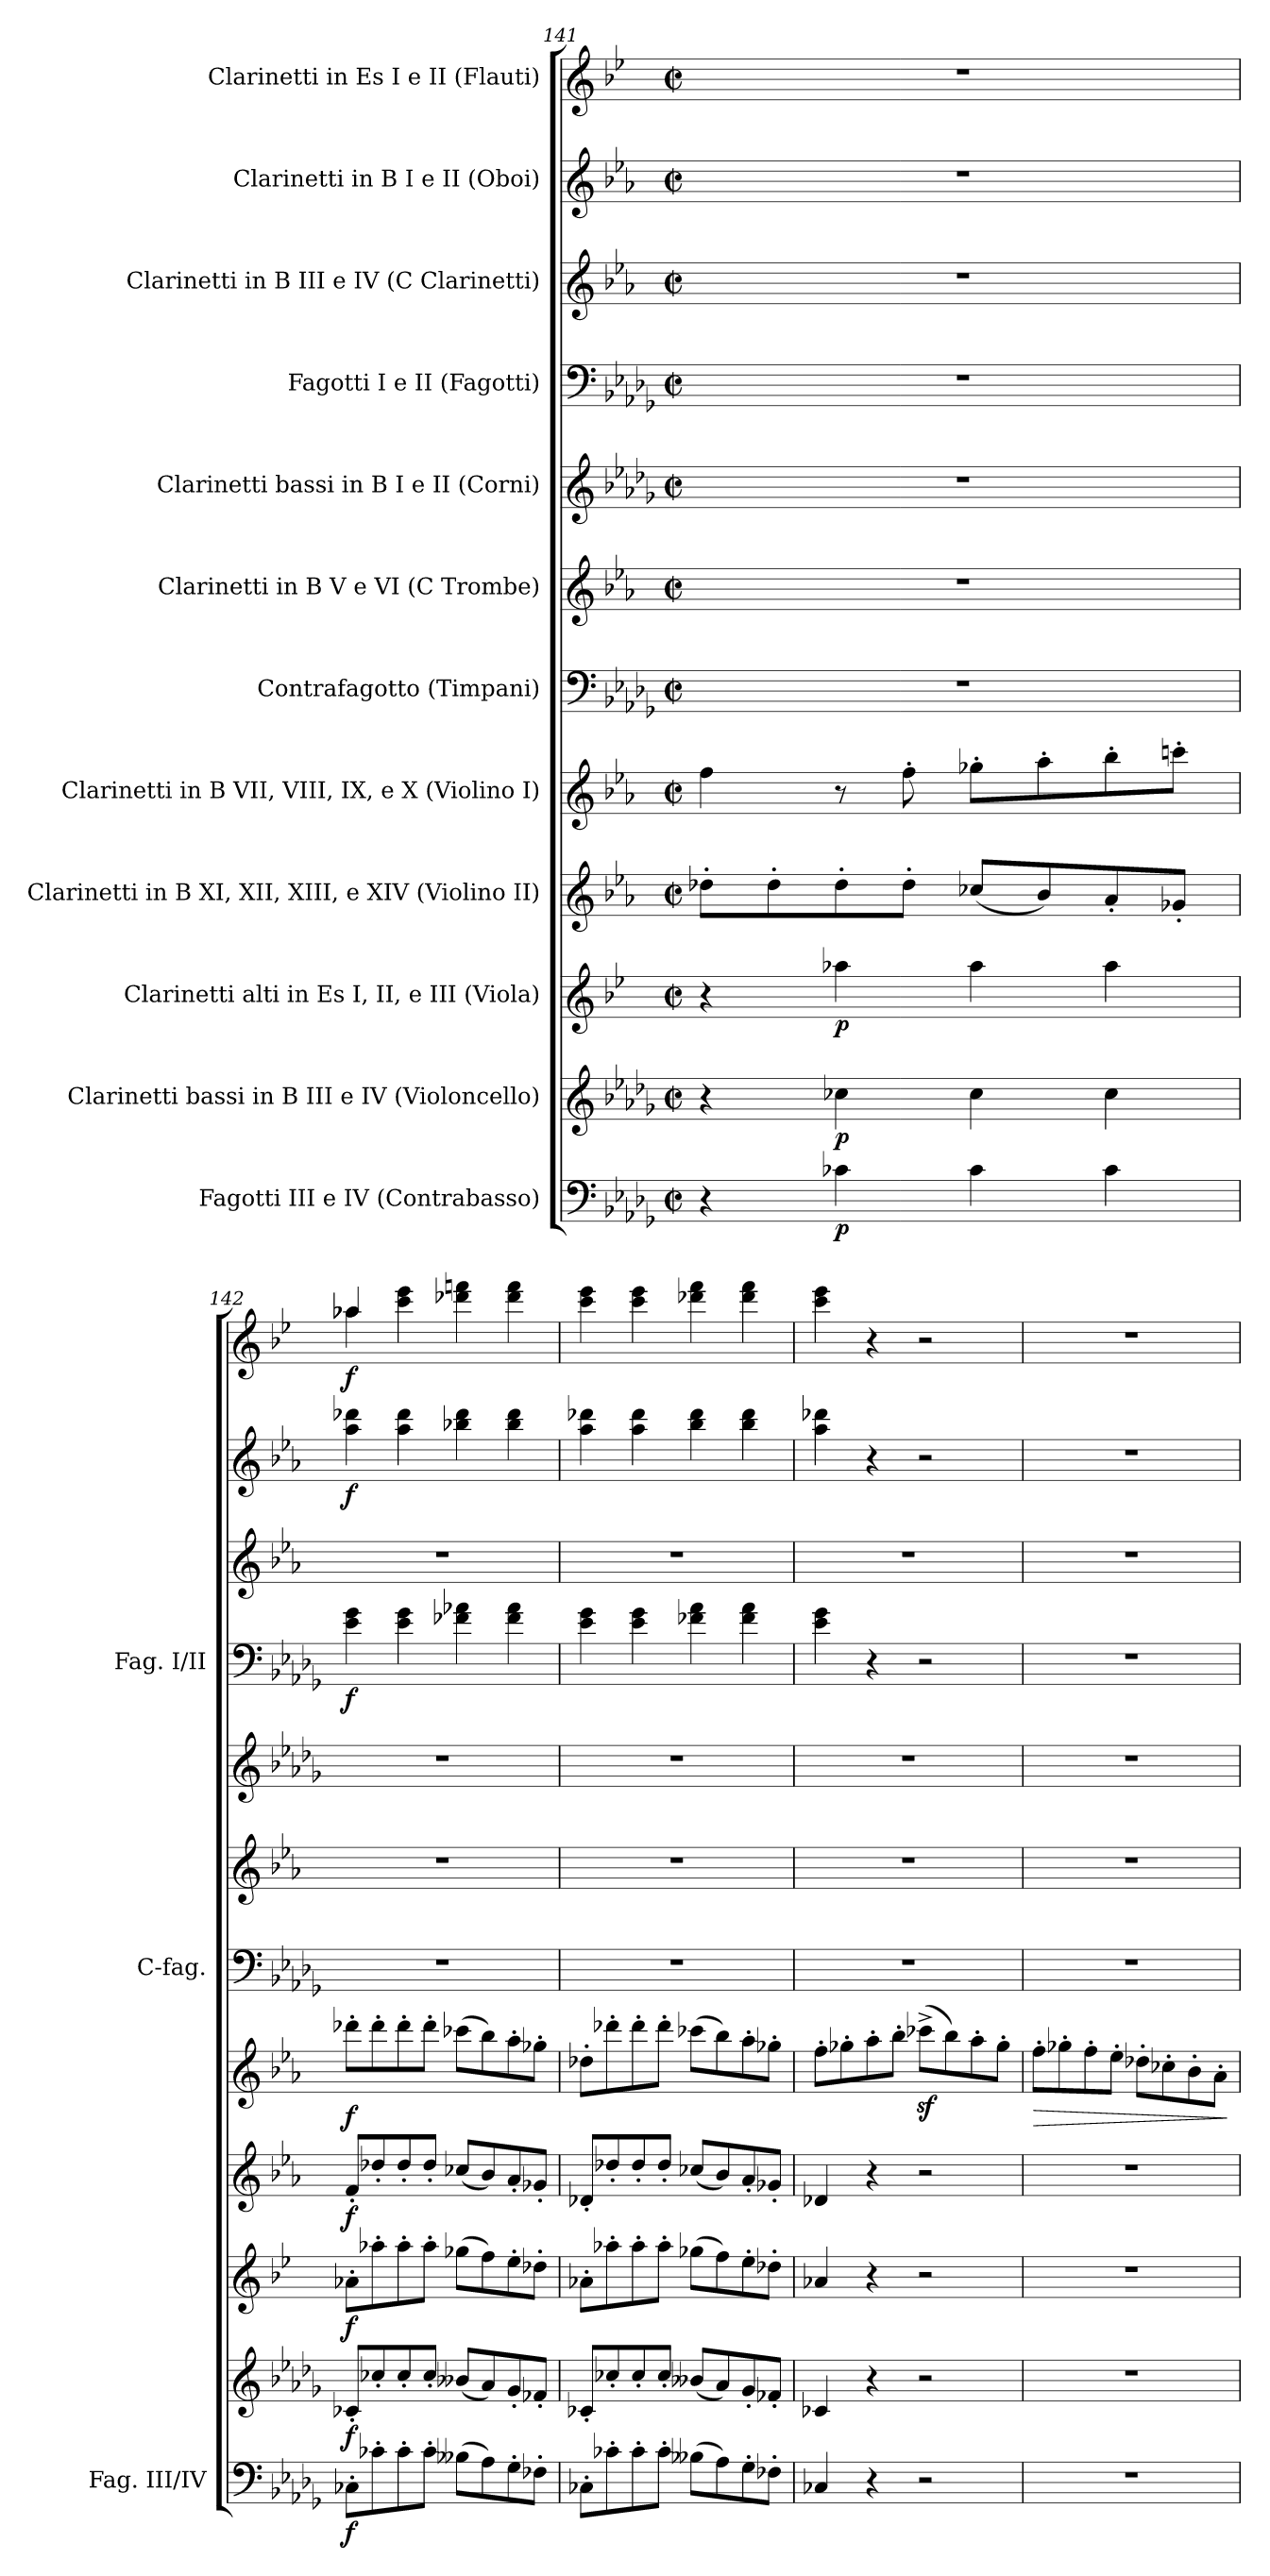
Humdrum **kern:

**kern	**dynam	**kern	**dynam	**kern	**dynam	**kern	**dynam	**kern	**dynam	**kern	**kern	**kern	**kern	**dynam	**kern	**kern	**dynam	**kern	**dynam
*part12	*part12	*part11	*part11	*part10	*part10	*part9	*part9	*part8	*part8	*part7	*part6	*part5	*part4	*part4	*part3	*part2	*part2	*part1	*part1
*staff12	*staff12	*staff11	*staff11	*staff10	*staff10	*staff9	*staff9	*staff8	*staff8	*staff7	*staff6	*staff5	*staff4	*staff4	*staff3	*staff2	*staff2	*staff1	*staff1
*I"Fagotti III e IV (Contrabasso)	*	*I"Clarinetti bassi in B III e IV (Violoncello)	*	*I"Clarinetti alti in Es I, II, e III (Viola)	*	*I"Clarinetti in B XI, XII, XIII, e XIV (Violino II)	*	*I"Clarinetti in B VII, VIII, IX, e X (Violino I)	*	*I"Contrafagotto (Timpani)	*I"Clarinetti in B V e VI (C Trombe)	*I"Clarinetti bassi in B I e II (Corni)	*I"Fagotti I e II (Fagotti)	*	*I"Clarinetti in B III e IV (C Clarinetti)	*I"Clarinetti in B I e II (Oboi)	*	*I"Clarinetti in Es I e II (Flauti)	*
*I'Fag. III/IV	*	*	*	*	*	*	*	*	*	*I'C-fag.	*	*	*I'Fag. I/II	*	*	*	*	*	*
*clefF4	*	*clefG2	*	*clefG2	*	*clefG2	*	*clefG2	*	*clefF4	*clefG2	*clefG2	*clefF4	*	*clefG2	*clefG2	*	*clefG2	*
*	*	*ITrd8c14	*	*ITrd5c9	*	*ITrd1c2	*	*ITrd1c2	*	*ITrd7c12	*ITrd1c2	*ITrd8c14	*	*	*ITrd1c2	*ITrd1c2	*	*ITrd-2c-3	*
*k[b-e-a-d-g-]	*	*k[b-e-a-d-g-]	*	*k[b-e-a-d-g-]	*	*k[b-e-a-d-g-]	*	*k[b-e-a-d-g-]	*	*k[b-e-a-d-g-]	*k[b-e-a-d-g-]	*k[b-e-a-d-g-]	*k[b-e-a-d-g-]	*	*k[b-e-a-d-g-]	*k[b-e-a-d-g-]	*	*k[b-e-a-d-g-]	*
*M2/2	*	*M2/2	*	*M2/2	*	*M2/2	*	*M2/2	*	*M2/2	*M2/2	*M2/2	*M2/2	*	*M2/2	*M2/2	*	*M2/2	*
*met(c|)	*	*met(c|)	*	*met(c|)	*	*met(c|)	*	*met(c|)	*	*met(c|)	*met(c|)	*met(c|)	*met(c|)	*	*met(c|)	*met(c|)	*	*met(c|)	*
=141	=141	=141	=141	=141	=141	=141	=141	=141	=141	=141	=141	=141	=141	=141	=141	=141	=141	=141	=141
4r	.	4r	.	4r	.	8cc-X'\L	.	4ee-\	.	1r	1r	1r	1r	.	1r	1r	.	1r	.
.	.	.	.	.	.	8cc-'\	.	.	.	.	.	.	.	.	.	.	.	.	.
!	!LO:DY:b	!	!LO:DY:b	!	!LO:DY:b	!	!	!	!	!	!	!	!	!	!	!	!	!	!
4c-X\	p	4c-X\	p	4cc-X\	p	8cc-'\	.	8r	.	.	.	.	.	.	.	.	.	.	.
.	.	.	.	.	.	8cc-'\J	.	8ee-'\	.	.	.	.	.	.	.	.	.	.	.
4c-\	.	4c-\	.	4cc-\	.	(<8b--X/L	.	8ff-X'\L	.	.	.	.	.	.	.	.	.	.	.
.	.	.	.	.	.	8a-/)	.	8gg-'\	.	.	.	.	.	.	.	.	.	.	.
4c-\	.	4c-\	.	4cc-\	.	8g-'/	.	8aa-'\	.	.	.	.	.	.	.	.	.	.	.
.	.	.	.	.	.	8f-X'/J	.	8bb-X'\J	.	.	.	.	.	.	.	.	.	.	.
!!LO:LB:g=z
=142	=142	=142	=142	=142	=142	=142	=142	=142	=142	=142	=142	=142	=142	=142	=142	=142	=142	=142	=142
*	*	*	*	*	*	*	*	*	*	*	*	*	*	*	*	*	*	*^	*
!	!LO:DY:b	!	!LO:DY:b	!	!LO:DY:b	!	!LO:DY:b	!	!LO:DY:b	!	!	!	!	!LO:DY:b	!	!	!LO:DY:b	!	!	!LO:DY:b
8C-X'\L	f	8C-X'/L	f	8c-X'\L	f	8e-'/L	f	8ccc-X'\L	f	1r	1r	1r	4e-\ 4g-\	f	1r	4gg-\ 4ccc-X\	f	4ccc-X/	4ccc-\	f
8c-X'\	.	8c-X'/	.	8cc-X'\	.	8cc-X'/	.	8ccc-'\	.	.	.	.	.	.	.	.	.	.	.	.
8c-'\	.	8c-'/	.	8cc-'\	.	8cc-'/	.	8ccc-'\	.	.	.	.	4e-\ 4g-\	.	.	4gg-\ 4ccc-\	.	4eee-\ 4ggg-\	2.ryy	.
8c-'\J	.	8c-'/J	.	8cc-'\J	.	8cc-'/J	.	8ccc-'\J	.	.	.	.	.	.	.	.	.	.	.	.
(>8B--X\L	.	(<8B--X/L	.	(>8b--X\L	.	(<8b--X/L	.	(>8bb--X\L	.	.	.	.	4f-X\ 4a-X\	.	.	4aa-X\ 4ccc-\	.	4fff-X\ 4aaa-X\	.	.
8A-\)	.	8A-/)	.	8a-\)	.	8a-/)	.	8aa-\)	.	.	.	.	.	.	.	.	.	.	.	.
8G-'\	.	8G-'/	.	8g-'\	.	8g-'/	.	8gg-'\	.	.	.	.	4f-\ 4a-\	.	.	4aa-\ 4ccc-\	.	4fff-\ 4aaa-\	.	.
8F-X'\J	.	8F-X'/J	.	8f-X'\J	.	8f-X'/J	.	8ff-X'\J	.	.	.	.	.	.	.	.	.	.	.	.
*	*	*	*	*	*	*	*	*	*	*	*	*	*	*	*	*	*	*v	*v	*
=143	=143	=143	=143	=143	=143	=143	=143	=143	=143	=143	=143	=143	=143	=143	=143	=143	=143	=143	=143
8C-X'\L	.	8C-X'/L	.	8c-X'\L	.	8c-X'/L	.	8cc-X'\L	.	1r	1r	1r	4e-\ 4g-\	.	1r	4gg-\ 4ccc-X\	.	4eee-\ 4ggg-\	.
8c-X'\	.	8c-X'/	.	8cc-X'\	.	8cc-X'/	.	8ccc-X'\	.	.	.	.	.	.	.	.	.	.	.
8c-'\	.	8c-'/	.	8cc-'\	.	8cc-'/	.	8ccc-'\	.	.	.	.	4e-\ 4g-\	.	.	4gg-\ 4ccc-\	.	4eee-\ 4ggg-\	.
8c-'\J	.	8c-'/J	.	8cc-'\J	.	8cc-'/J	.	8ccc-'\J	.	.	.	.	.	.	.	.	.	.	.
(>8B--X\L	.	(<8B--X/L	.	(>8b--X\L	.	(<8b--X/L	.	(>8bb--X\L	.	.	.	.	4f-X\ 4a-\	.	.	4aa-\ 4ccc-\	.	4fff-X\ 4aaa-\	.
8A-\)	.	8A-/)	.	8a-\)	.	8a-/)	.	8aa-\)	.	.	.	.	.	.	.	.	.	.	.
8G-'\	.	8G-'/	.	8g-'\	.	8g-'/	.	8gg-'\	.	.	.	.	4f-\ 4a-\	.	.	4aa-\ 4ccc-\	.	4fff-\ 4aaa-\	.
8F-X'\J	.	8F-X'/J	.	8f-X'\J	.	8f-X'/J	.	8ff-X'\J	.	.	.	.	.	.	.	.	.	.	.
=144	=144	=144	=144	=144	=144	=144	=144	=144	=144	=144	=144	=144	=144	=144	=144	=144	=144	=144	=144
4C-X/	.	4C-X/	.	4c-X/	.	4c-X/	.	8ee-'\L	.	1r	1r	1r	4e-\ 4g-\	.	1r	4gg-\ 4ccc-X\	.	4eee-\ 4ggg-\	.
.	.	.	.	.	.	.	.	8ff-X'\	.	.	.	.	.	.	.	.	.	.	.
4r	.	4r	.	4r	.	4r	.	8gg-'\	.	.	.	.	4r	.	.	4r	.	4r	.
.	.	.	.	.	.	.	.	8aa-'\J	.	.	.	.	.	.	.	.	.	.	.
2r	.	2r	.	2r	.	2r	.	(>8bb--Xz<^\L	.	.	.	.	2r	.	.	2r	.	2r	.
.	.	.	.	.	.	.	.	8aa-\)	.	.	.	.	.	.	.	.	.	.	.
.	.	.	.	.	.	.	.	8gg-'\	.	.	.	.	.	.	.	.	.	.	.
.	.	.	.	.	.	.	.	8ff-'\J	.	.	.	.	.	.	.	.	.	.	.
=145	=145	=145	=145	=145	=145	=145	=145	=145	=145	=145	=145	=145	=145	=145	=145	=145	=145	=145	=145
!	!	!	!	!	!	!	!	!	!LO:HP:b	!	!	!	!	!	!	!	!	!	!
1r	.	1r	.	1r	.	1r	.	8ee-'\L	>	1r	1r	1r	1r	.	1r	1r	.	1r	.
.	.	.	.	.	.	.	.	8ff-X'\	.	.	.	.	.	.	.	.	.	.	.
.	.	.	.	.	.	.	.	8ee-'\	.	.	.	.	.	.	.	.	.	.	.
.	.	.	.	.	.	.	.	8dd-'\J	.	.	.	.	.	.	.	.	.	.	.
.	.	.	.	.	.	.	.	8cc-X'\L	.	.	.	.	.	.	.	.	.	.	.
.	.	.	.	.	.	.	.	8b--X'\	.	.	.	.	.	.	.	.	.	.	.
.	.	.	.	.	.	.	.	8a-'\	.	.	.	.	.	.	.	.	.	.	.
.	.	.	.	.	.	.	.	8g-'\J	.	.	.	.	.	.	.	.	.	.	.
.	.	.	.	.	.	.	.	.	]	.	.	.	.	.	.	.	.	.	.
=	=	=	=	=	=	=	=	=	=	=	=	=	=	=	=	=	=	=	=
*-	*-	*-	*-	*-	*-	*-	*-	*-	*-	*-	*-	*-	*-	*-	*-	*-	*-	*-	*-
